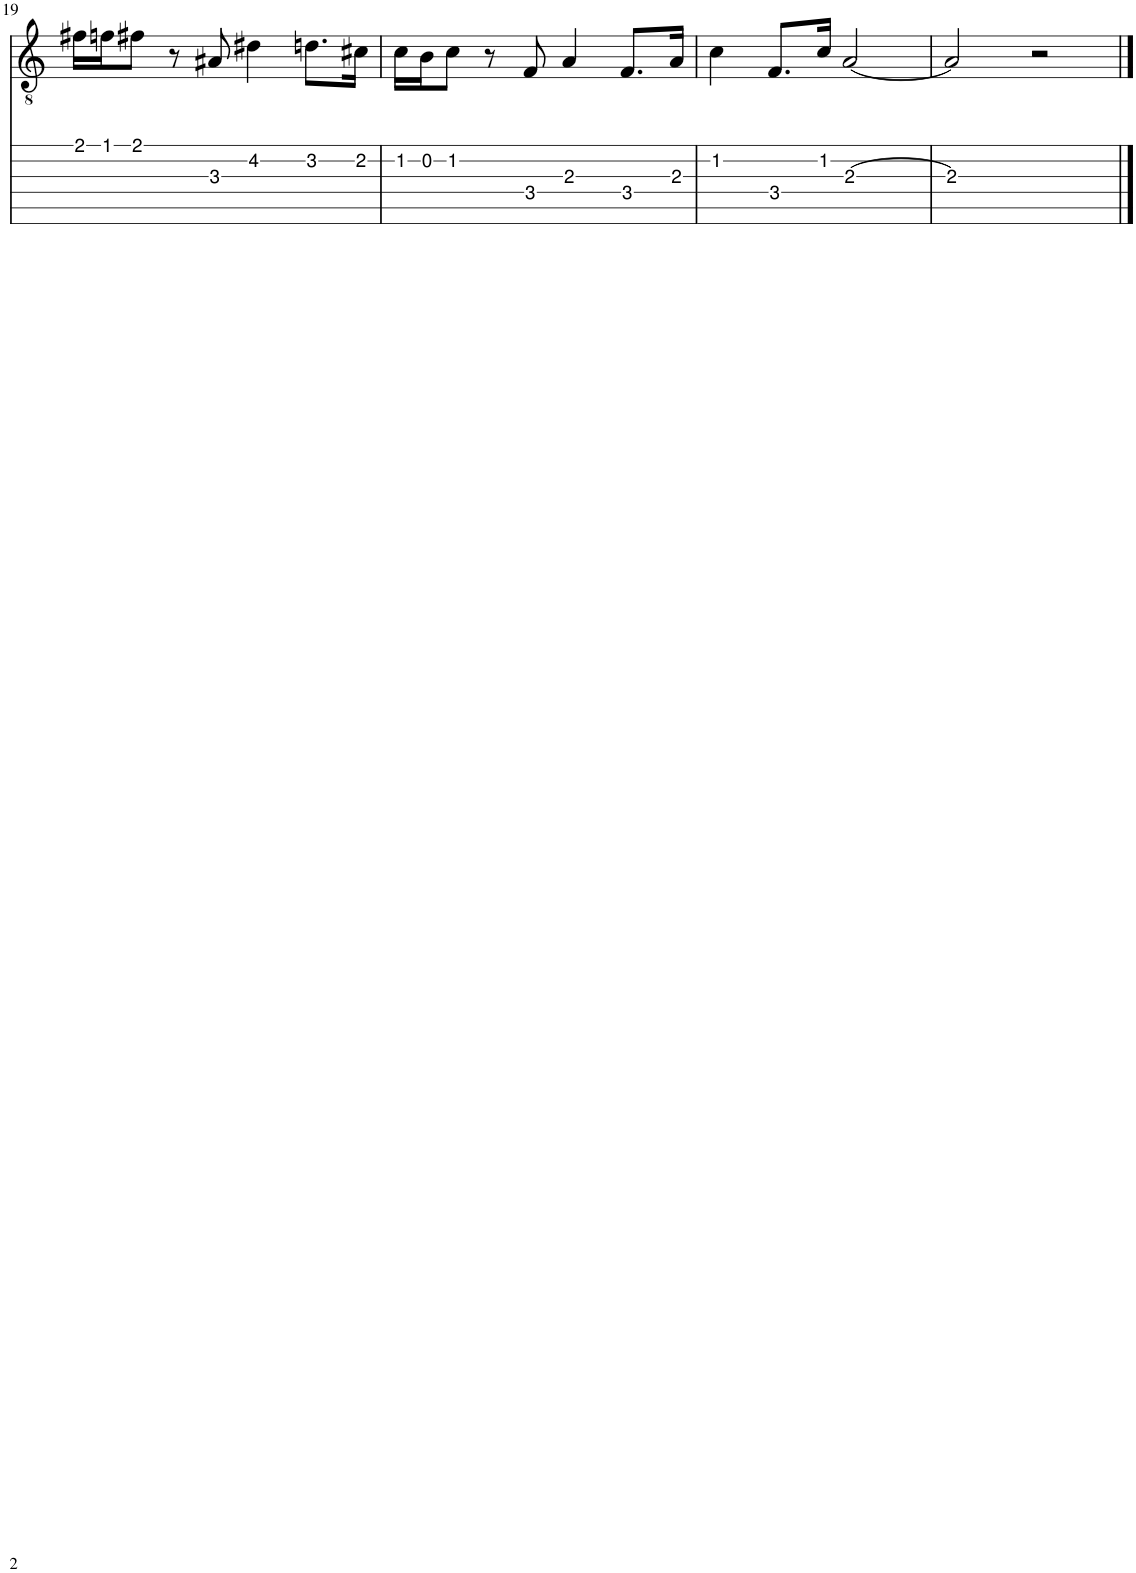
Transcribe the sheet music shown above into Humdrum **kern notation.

**kern	**kern
*part1	*part1
*staff2	*staff1
*I"Guitar	*
*I'Guit.	*
!!LO:PB:g=z
*	*clefGv2
*k[]	*k[]
*M4/4	*M4/4
=19	=19
16f#LL	16f#X\LL
16fnJ	16fn\J
8f#XJ	8f#X\J
8r	8r
8A#X	8A#X/
4d#X	4d#X\
8.dnL	8.dn\L
16c#Jk	16c#X\Jk
=20	=20
16cnLL	16c\LL
16BJ	16B\J
8cJ	8c\J
8r	8r
8Fn	8F/
4A	4A/
8.FL	8.F/L
16AJk	16A/Jk
=21	=21
4cn	4c\
8.FnL	8.F/L
16cJk	16c/Jk
[2A	[2A/
=22	=22
2A]	2A/]
2r	2r
==	==
*-	*-
